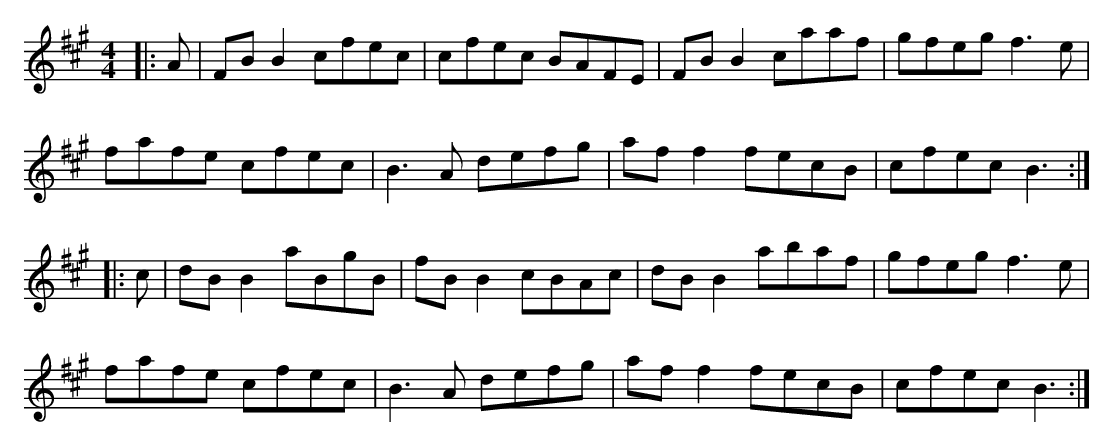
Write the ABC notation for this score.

X:1
M:4/4
K:Bdor
|:A|FB B2 cfec|cfec BAFE|FB B2 caaf|gfeg f3e|
fafe cfec|B3A defg|af f2 fecB|cfec B3:|
|:c|dB B2 aBgB|fB B2 cBAc|dB B2 abaf|gfeg f3e|
fafe cfec|B3A defg|af f2 fecB|cfec B3:|
